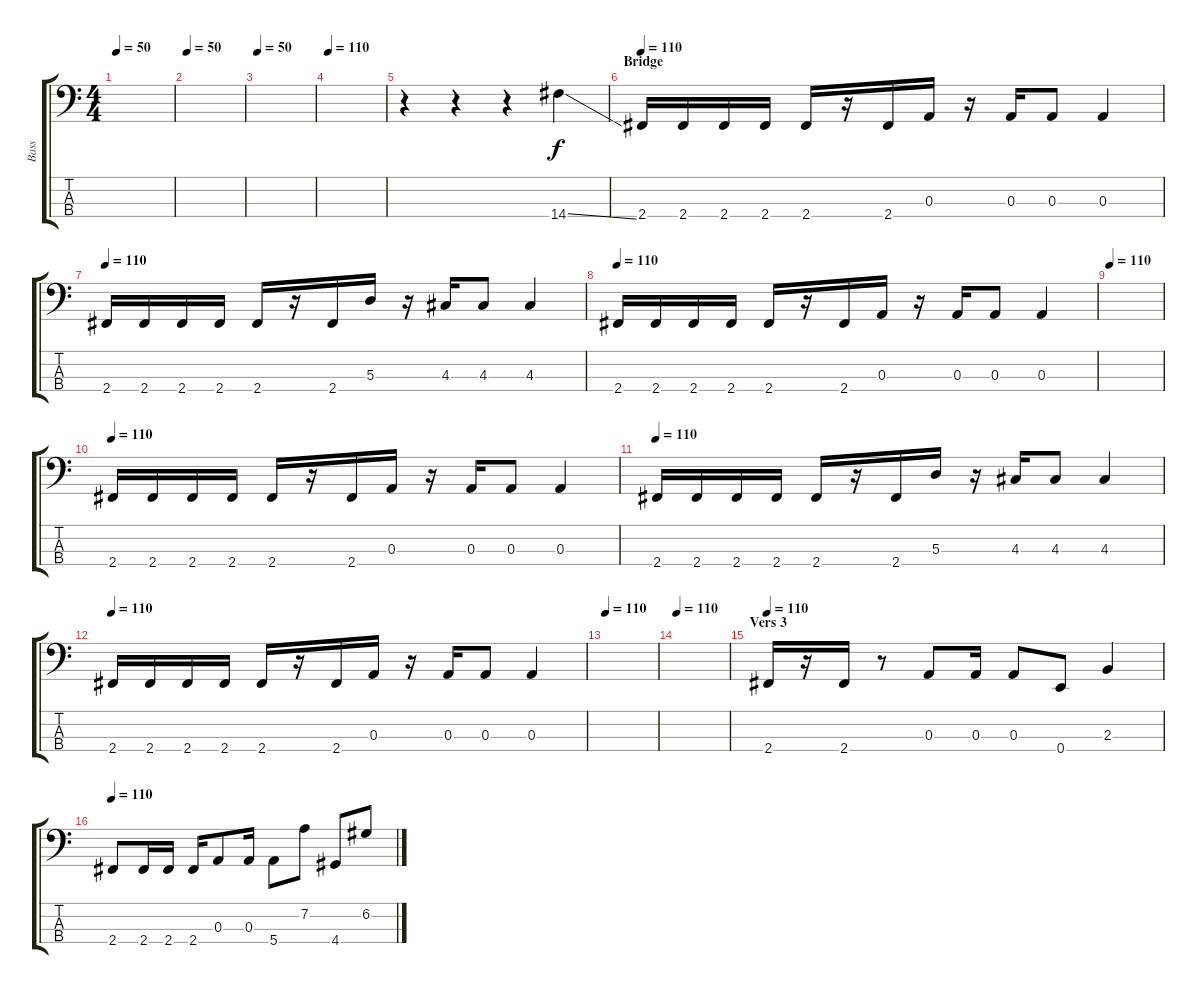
\track ("Bass" "Bass") {instrument electricbassfinger}
\staff {score tabs}
\tuning (G2 D2 A1 E1) {hide}
\ts (4 4)
\tempo 50
\clef f4
\ks c
|
\tempo 50
|
\tempo 50
|
\tempo 110
|
r.4 r.4 r.4 14.4{ss}.4 |
\section ("" "Bridge")
\tempo 110
2.4.16 2.4.16 2.4.16 2.4.16 2.4.16 r.16 2.4.16 0.3.16 r.16 0.3.16 0.3.8 0.3.4 |
\tempo 110
2.4.16 2.4.16 2.4.16 2.4.16 2.4.16 r.16 2.4.16 5.3.16 r.16 4.3.16 4.3.8 4.3.4 |
\tempo 110
2.4.16 2.4.16 2.4.16 2.4.16 2.4.16 r.16 2.4.16 0.3.16 r.16 0.3.16 0.3.8 0.3.4 |
\tempo 110
|
\tempo 110
2.4.16 2.4.16 2.4.16 2.4.16 2.4.16 r.16 2.4.16 0.3.16 r.16 0.3.16 0.3.8 0.3.4 |
\tempo 110
2.4.16 2.4.16 2.4.16 2.4.16 2.4.16 r.16 2.4.16 5.3.16 r.16 4.3.16 4.3.8 4.3.4 |
\tempo 110
2.4.16 2.4.16 2.4.16 2.4.16 2.4.16 r.16 2.4.16 0.3.16 r.16 0.3.16 0.3.8 0.3.4 |
\tempo 110
|
\tempo 110
|
\section ("" "Vers 3")
\tempo 110
2.4.16 r.16 2.4.16 r.8 0.3.8 0.3.16 0.3.8 0.4.8 2.3.4 |
\tempo 110
2.4.8 2.4.16 2.4.16 2.4.16 0.3.8 0.3.16 5.4.8 7.2.8 4.4.8 6.2.8
